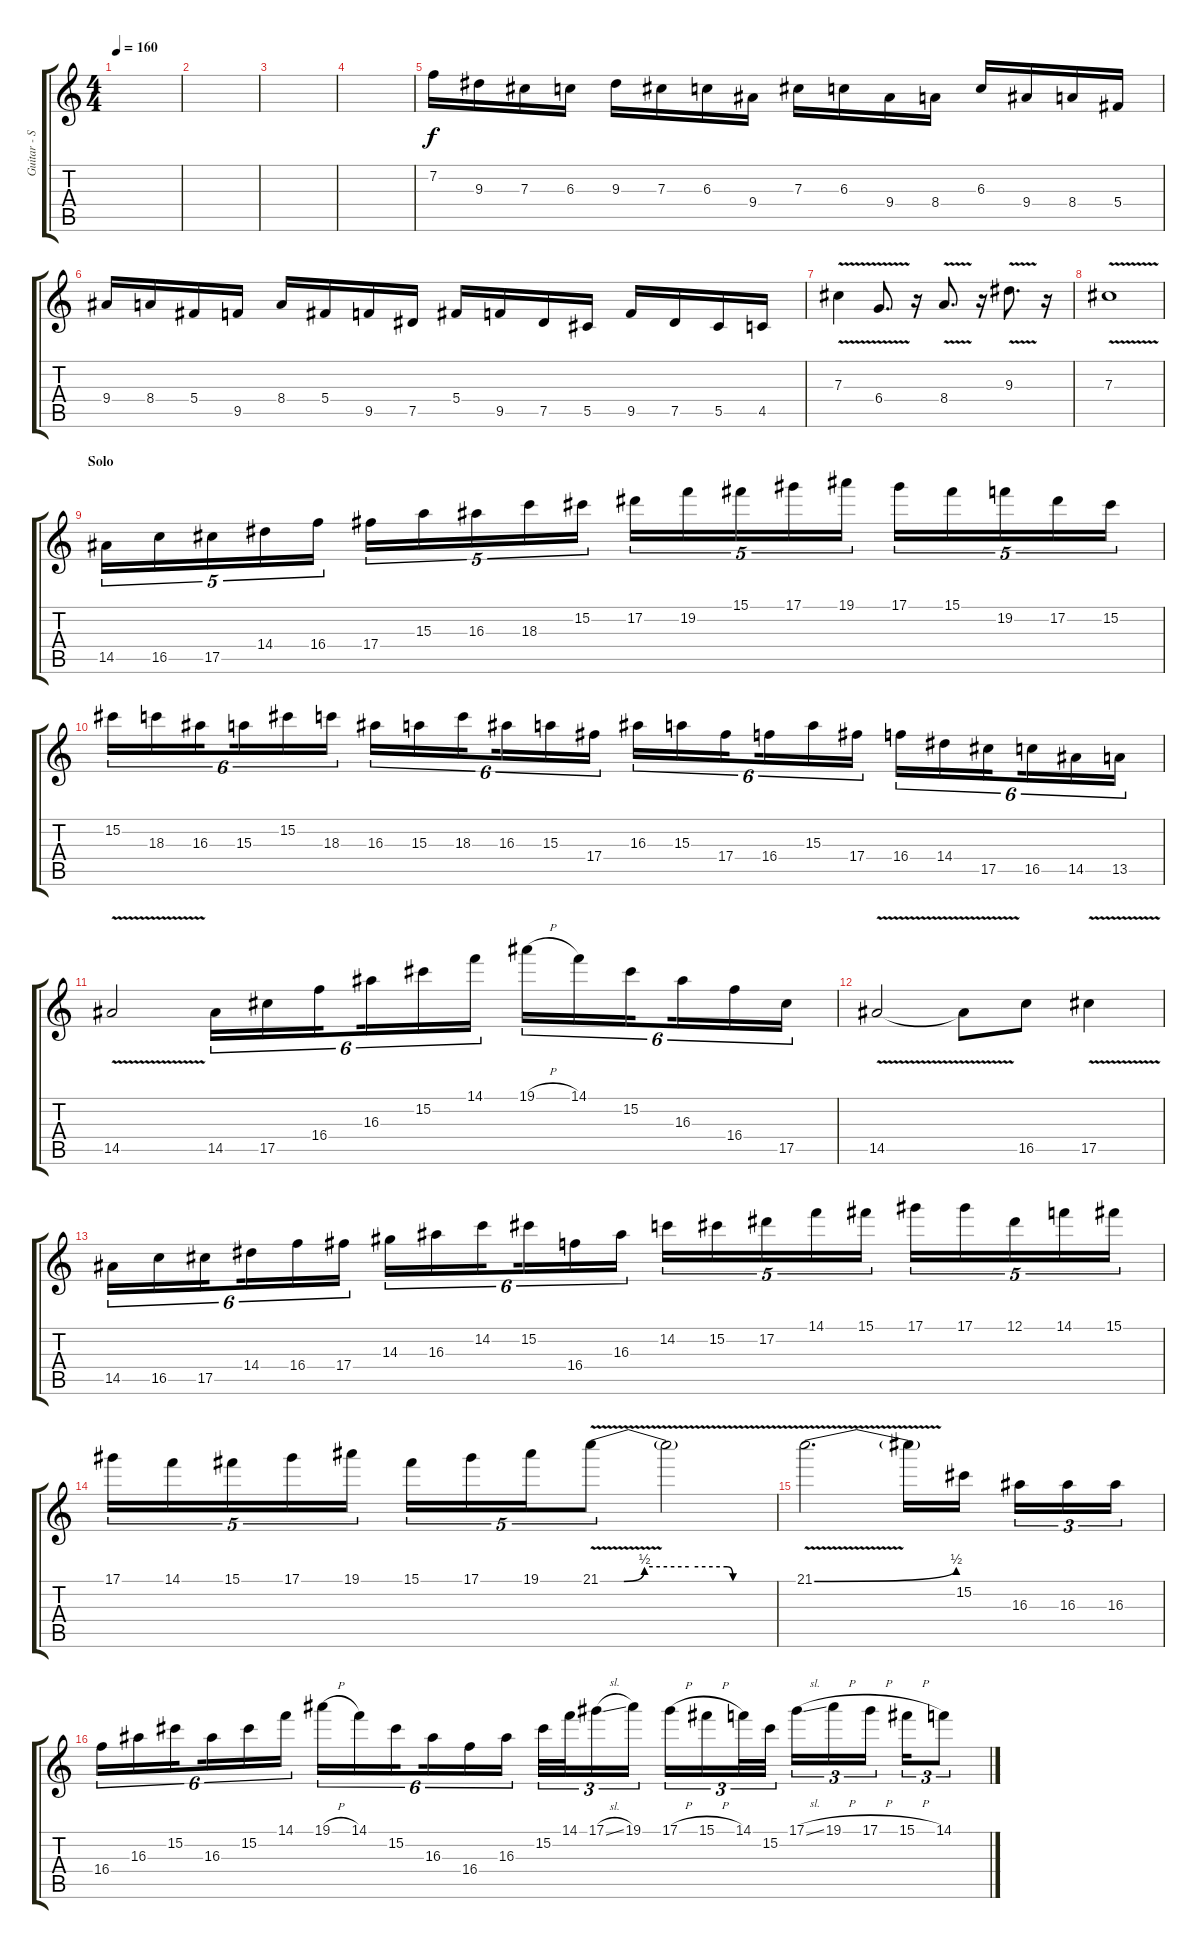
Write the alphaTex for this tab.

\track ("Guitar - Solo" "Guitar - S") {instrument overdrivenguitar}
\staff {score tabs}
\tuning (Eb4 Bb3 Gb3 Db3 Ab2 Eb2) {hide}
\ts (4 4)
\tempo 160
\clef g2
\ks c
|
|
|
|
\section ("" "")
7.2.16 9.3.16 7.3.16 6.3.16 9.3.16 7.3.16 6.3.16 9.4.16 7.3.16 6.3.16 9.4.16 8.4.16 6.3.16 9.4.16 8.4.16 5.4.16 |
9.4.16 8.4.16 5.4.16 9.5.16 8.4.16 5.4.16 9.5.16 7.5.16 5.4.16 9.5.16 7.5.16 5.5.16 9.5.16 7.5.16 5.5.16 4.5.16 |
7.3{v}.4 6.4{v}.8{d} r.16 8.4{v}.8{d} r.16 9.3{v}.8{d} r.16 |
7.3{v}.1 |
\section ("" "Solo")
14.5.16{tu (5 4) volume 16 balance 8 instrument overdrivenguitar} 16.5.16{tu (5 4)} 17.5.16{tu (5 4)} 14.4.16{tu (5 4)} 16.4.16{tu (5 4)} 17.4.16{tu (5 4)} 15.3.16{tu (5 4)} 16.3.16{tu (5 4)} 18.3.16{tu (5 4)} 15.2.16{tu (5 4)} 17.2.16{tu (5 4)} 19.2.16{tu (5 4)} 15.1.16{tu (5 4)} 17.1.16{tu (5 4)} 19.1.16{tu (5 4)} 17.1.16{tu (5 4)} 15.1.16{tu (5 4)} 19.2.16{tu (5 4)} 17.2.16{tu (5 4)} 15.2.16{tu (5 4)} |
15.2.16{tu (6 4)} 18.3.16{tu (6 4)} 16.3.16{tu (6 4) beam splitsecondary} 15.3.16{tu (6 4)} 15.2.16{tu (6 4)} 18.3.16{tu (6 4)} 16.3.16{tu (6 4)} 15.3.16{tu (6 4)} 18.3.16{tu (6 4) beam splitsecondary} 16.3.16{tu (6 4)} 15.3.16{tu (6 4)} 17.4.16{tu (6 4)} 16.3.16{tu (6 4)} 15.3.16{tu (6 4)} 17.4.16{tu (6 4) beam splitsecondary} 16.4.16{tu (6 4)} 15.3.16{tu (6 4)} 17.4.16{tu (6 4)} 16.4.16{tu (6 4)} 14.4.16{tu (6 4)} 17.5.16{tu (6 4) beam splitsecondary} 16.5.16{tu (6 4)} 14.5.16{tu (6 4)} 13.5.16{tu (6 4)} |
14.5{v}.2 14.5.16{tu (6 4)} 17.5.16{tu (6 4)} 16.4.16{tu (6 4) beam splitsecondary} 16.3.16{tu (6 4)} 15.2.16{tu (6 4)} 14.1.16{tu (6 4)} 19.1{h}.16{tu (6 4)} 14.1.16{tu (6 4)} 15.2.16{tu (6 4) beam splitsecondary} 16.3.16{tu (6 4)} 16.4.16{tu (6 4)} 17.5.16{tu (6 4)} |
14.5{v}.2{volume 16 balance 8 instrument overdrivenguitar} 14.5{t}.8 16.5.8 17.5{v}.4 |
14.5.16{tu (6 4) volume 16 balance 8 instrument overdrivenguitar} 16.5.16{tu (6 4)} 17.5.16{tu (6 4) beam splitsecondary} 14.4.16{tu (6 4)} 16.4.16{tu (6 4)} 17.4.16{tu (6 4)} 14.3.16{tu (6 4)} 16.3.16{tu (6 4)} 14.2.16{tu (6 4) beam splitsecondary} 15.2.16{tu (6 4)} 16.4.16{tu (6 4)} 16.3.16{tu (6 4)} 14.2.16{tu (5 4)} 15.2.16{tu (5 4)} 17.2.16{tu (5 4)} 14.1.16{tu (5 4)} 15.1.16{tu (5 4)} 17.1.16{tu (5 4)} 17.1.16{tu (5 4)} 12.1.16{tu (5 4)} 14.1.16{tu (5 4)} 15.1.16{tu (5 4)} |
17.1.16{tu (5 4) volume 16 balance 8 instrument overdrivenguitar} 14.1.16{tu (5 4)} 15.1.16{tu (5 4)} 17.1.16{tu (5 4)} 19.1.16{tu (5 4)} 15.1.16{tu (5 4)} 17.1.16{tu (5 4)} 19.1.16{tu (5 4)} 21.1{be (custom 0 0 8 0 15 2 30 2 43 2 45 0 60 0) v}.8{tu (5 4)} 21.1{t}.2 |
21.1{be (bend 0 0 60 2) v}.2{d volume 16 balance 8 instrument overdrivenguitar} 21.1{t}.16 15.2.16{beam splitsecondary} 16.3.16{tu (3 2)} 16.3.16{tu (3 2)} 16.3.16{tu (3 2)} |
16.4.16{tu (6 4) volume 16 balance 8 instrument overdrivenguitar} 16.3.16{tu (6 4)} 15.2.16{tu (6 4) beam splitsecondary} 16.3.16{tu (6 4)} 15.2.16{tu (6 4)} 14.1.16{tu (6 4)} 19.1{h}.16{tu (6 4)} 14.1.16{tu (6 4)} 15.2.16{tu (6 4) beam splitsecondary} 16.3.16{tu (6 4)} 16.4.16{tu (6 4)} 16.3.16{tu (6 4)} 15.2.32{tu (3 2)} 14.1.32{tu (3 2)} 17.1{sl}.16{tu (3 2)} 19.1.16{tu (3 2) beam splitsecondary} 17.1{h}.16{tu (3 2)} 15.1{h}.16{tu (3 2)} 14.1.32{tu (3 2)} 15.2.32{tu (3 2)} 17.1{sl}.16{tu (3 2)} 19.1{h}.16{tu (3 2)} 17.1{h}.16{tu (3 2) beam splitsecondary} 15.1{h}.16{tu (3 2)} 14.1{sl}.8{tu (3 2)}
